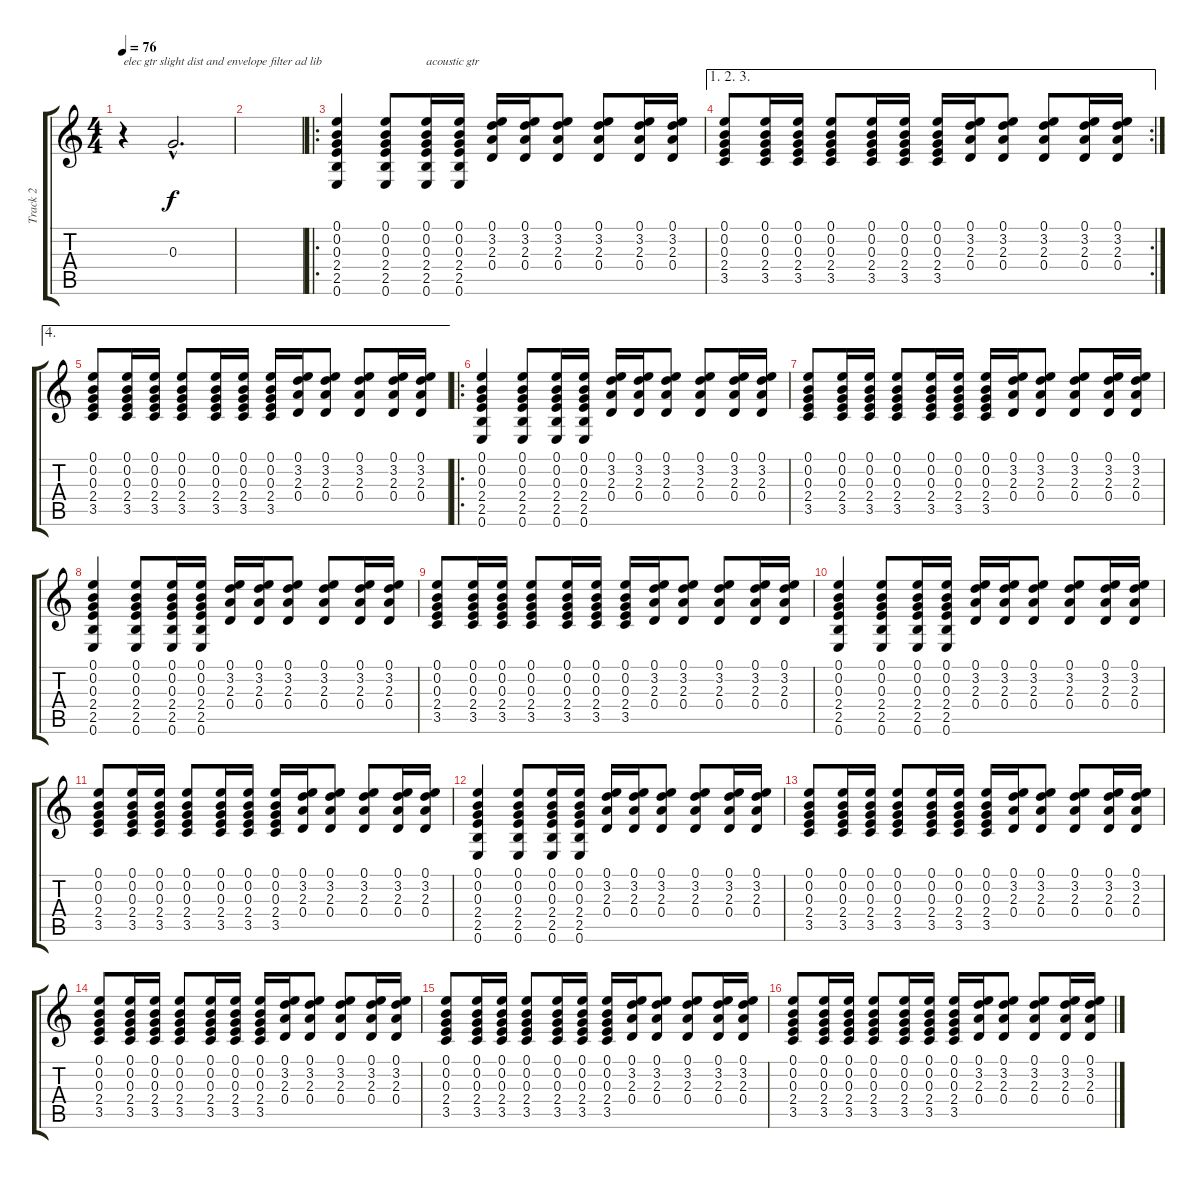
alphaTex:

\track ("Track 2" "Track 2") {instrument acousticguitarnylon}
\staff {score tabs}
\tuning (E4 B3 G3 D3 A2 E2) {hide}
\ts (4 4)
\tempo 76
\clef g2
\ks c
r.4{txt "elec gtr slight dist and envelope filter ad lib" dy f instrument acousticguitarnylon} 0.3{hac}.2{d} |
|
\ro
(0.1 0.2 0.3 2.4 2.5 0.6).4 (0.1 0.2 0.3 2.4 2.5 0.6).8 (0.1 0.2 0.3 2.4 2.5 0.6).16{txt "acoustic gtr"} (0.1 0.2 0.3 2.4 2.5 0.6).16 (0.1 3.2 2.3 0.4).16 (0.1 3.2 2.3 0.4).16 (0.1 3.2 2.3 0.4).8 (0.1 3.2 2.3 0.4).8 (0.1 3.2 2.3 0.4).16 (0.1 3.2 2.3 0.4).16 |
\ae (1 2 3)
\rc 2
(0.1 0.2 0.3 2.4 3.5).8 (0.1 0.2 0.3 2.4 3.5).16 (0.1 0.2 0.3 2.4 3.5).16 (0.1 0.2 0.3 2.4 3.5).8 (0.1 0.2 0.3 2.4 3.5).16 (0.1 0.2 0.3 2.4 3.5).16 (0.1 0.2 0.3 2.4 3.5).16 (0.1 3.2 2.3 0.4).16 (0.1 3.2 2.3 0.4).8 (0.1 3.2 2.3 0.4).8 (0.1 3.2 2.3 0.4).16 (0.1 3.2 2.3 0.4).16 |
\ae 4
(0.1 0.2 0.3 2.4 3.5).8 (0.1 0.2 0.3 2.4 3.5).16 (0.1 0.2 0.3 2.4 3.5).16 (0.1 0.2 0.3 2.4 3.5).8 (0.1 0.2 0.3 2.4 3.5).16 (0.1 0.2 0.3 2.4 3.5).16 (0.1 0.2 0.3 2.4 3.5).16 (0.1 3.2 2.3 0.4).16 (0.1 3.2 2.3 0.4).8 (0.1 3.2 2.3 0.4).8 (0.1 3.2 2.3 0.4).16 (0.1 3.2 2.3 0.4).16 |
\ro
(0.1 0.2 0.3 2.4 2.5 0.6).4 (0.1 0.2 0.3 2.4 2.5 0.6).8 (0.1 0.2 0.3 2.4 2.5 0.6).16 (0.1 0.2 0.3 2.4 2.5 0.6).16 (0.1 3.2 2.3 0.4).16 (0.1 3.2 2.3 0.4).16 (0.1 3.2 2.3 0.4).8 (0.1 3.2 2.3 0.4).8 (0.1 3.2 2.3 0.4).16 (0.1 3.2 2.3 0.4).16 |
(0.1 0.2 0.3 2.4 3.5).8 (0.1 0.2 0.3 2.4 3.5).16 (0.1 0.2 0.3 2.4 3.5).16 (0.1 0.2 0.3 2.4 3.5).8 (0.1 0.2 0.3 2.4 3.5).16 (0.1 0.2 0.3 2.4 3.5).16 (0.1 0.2 0.3 2.4 3.5).16 (0.1 3.2 2.3 0.4).16 (0.1 3.2 2.3 0.4).8 (0.1 3.2 2.3 0.4).8 (0.1 3.2 2.3 0.4).16 (0.1 3.2 2.3 0.4).16 |
(0.1 0.2 0.3 2.4 2.5 0.6).4 (0.1 0.2 0.3 2.4 2.5 0.6).8 (0.1 0.2 0.3 2.4 2.5 0.6).16 (0.1 0.2 0.3 2.4 2.5 0.6).16 (0.1 3.2 2.3 0.4).16 (0.1 3.2 2.3 0.4).16 (0.1 3.2 2.3 0.4).8 (0.1 3.2 2.3 0.4).8 (0.1 3.2 2.3 0.4).16 (0.1 3.2 2.3 0.4).16 |
(0.1 0.2 0.3 2.4 3.5).8 (0.1 0.2 0.3 2.4 3.5).16 (0.1 0.2 0.3 2.4 3.5).16 (0.1 0.2 0.3 2.4 3.5).8 (0.1 0.2 0.3 2.4 3.5).16 (0.1 0.2 0.3 2.4 3.5).16 (0.1 0.2 0.3 2.4 3.5).16 (0.1 3.2 2.3 0.4).16 (0.1 3.2 2.3 0.4).8 (0.1 3.2 2.3 0.4).8 (0.1 3.2 2.3 0.4).16 (0.1 3.2 2.3 0.4).16 |
(0.1 0.2 0.3 2.4 2.5 0.6).4 (0.1 0.2 0.3 2.4 2.5 0.6).8 (0.1 0.2 0.3 2.4 2.5 0.6).16 (0.1 0.2 0.3 2.4 2.5 0.6).16 (0.1 3.2 2.3 0.4).16 (0.1 3.2 2.3 0.4).16 (0.1 3.2 2.3 0.4).8 (0.1 3.2 2.3 0.4).8 (0.1 3.2 2.3 0.4).16 (0.1 3.2 2.3 0.4).16 |
(0.1 0.2 0.3 2.4 3.5).8 (0.1 0.2 0.3 2.4 3.5).16 (0.1 0.2 0.3 2.4 3.5).16 (0.1 0.2 0.3 2.4 3.5).8 (0.1 0.2 0.3 2.4 3.5).16 (0.1 0.2 0.3 2.4 3.5).16 (0.1 0.2 0.3 2.4 3.5).16 (0.1 3.2 2.3 0.4).16 (0.1 3.2 2.3 0.4).8 (0.1 3.2 2.3 0.4).8 (0.1 3.2 2.3 0.4).16 (0.1 3.2 2.3 0.4).16 |
(0.1 0.2 0.3 2.4 2.5 0.6).4 (0.1 0.2 0.3 2.4 2.5 0.6).8 (0.1 0.2 0.3 2.4 2.5 0.6).16 (0.1 0.2 0.3 2.4 2.5 0.6).16 (0.1 3.2 2.3 0.4).16 (0.1 3.2 2.3 0.4).16 (0.1 3.2 2.3 0.4).8 (0.1 3.2 2.3 0.4).8 (0.1 3.2 2.3 0.4).16 (0.1 3.2 2.3 0.4).16 |
(0.1 0.2 0.3 2.4 3.5).8 (0.1 0.2 0.3 2.4 3.5).16 (0.1 0.2 0.3 2.4 3.5).16 (0.1 0.2 0.3 2.4 3.5).8 (0.1 0.2 0.3 2.4 3.5).16 (0.1 0.2 0.3 2.4 3.5).16 (0.1 0.2 0.3 2.4 3.5).16 (0.1 3.2 2.3 0.4).16 (0.1 3.2 2.3 0.4).8 (0.1 3.2 2.3 0.4).8 (0.1 3.2 2.3 0.4).16 (0.1 3.2 2.3 0.4).16 |
(0.1 0.2 0.3 2.4 3.5).8 (0.1 0.2 0.3 2.4 3.5).16 (0.1 0.2 0.3 2.4 3.5).16 (0.1 0.2 0.3 2.4 3.5).8 (0.1 0.2 0.3 2.4 3.5).16 (0.1 0.2 0.3 2.4 3.5).16 (0.1 0.2 0.3 2.4 3.5).16 (0.1 3.2 2.3 0.4).16 (0.1 3.2 2.3 0.4).8 (0.1 3.2 2.3 0.4).8 (0.1 3.2 2.3 0.4).16 (0.1 3.2 2.3 0.4).16 |
(0.1 0.2 0.3 2.4 3.5).8 (0.1 0.2 0.3 2.4 3.5).16 (0.1 0.2 0.3 2.4 3.5).16 (0.1 0.2 0.3 2.4 3.5).8 (0.1 0.2 0.3 2.4 3.5).16 (0.1 0.2 0.3 2.4 3.5).16 (0.1 0.2 0.3 2.4 3.5).16 (0.1 3.2 2.3 0.4).16 (0.1 3.2 2.3 0.4).8 (0.1 3.2 2.3 0.4).8 (0.1 3.2 2.3 0.4).16 (0.1 3.2 2.3 0.4).16 |
(0.1 0.2 0.3 2.4 3.5).8 (0.1 0.2 0.3 2.4 3.5).16 (0.1 0.2 0.3 2.4 3.5).16 (0.1 0.2 0.3 2.4 3.5).8 (0.1 0.2 0.3 2.4 3.5).16 (0.1 0.2 0.3 2.4 3.5).16 (0.1 0.2 0.3 2.4 3.5).16 (0.1 3.2 2.3 0.4).16 (0.1 3.2 2.3 0.4).8 (0.1 3.2 2.3 0.4).8 (0.1 3.2 2.3 0.4).16 (0.1 3.2 2.3 0.4).16
